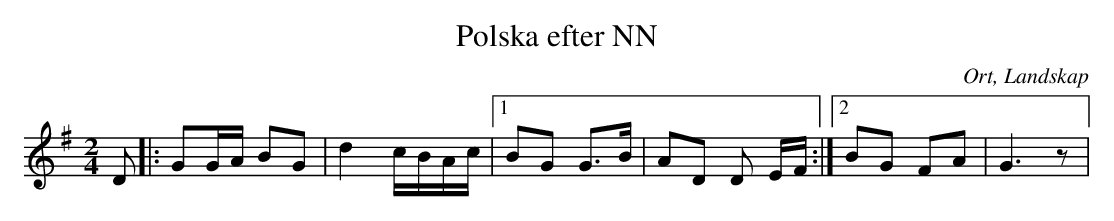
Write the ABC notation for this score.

X:1
T:Polska efter NN
O:Ort, Landskap
M:2/4
L:1/8
K:G
D|: GG/2A/2 BG | d2 c/2B/2A/2c/2 |1 BG G3/2B/2 | AD D E/2F/2  :|2 BG FA | G3 z |
